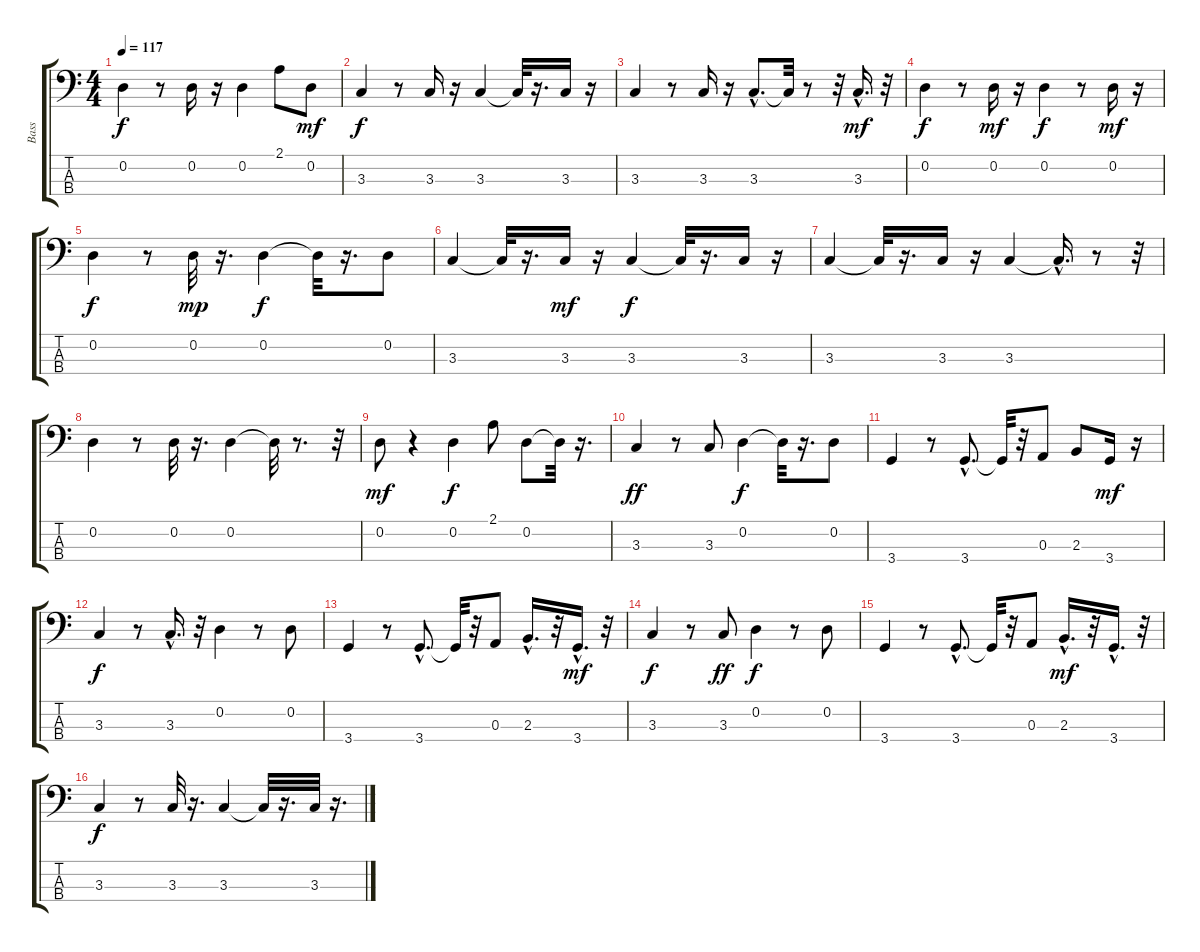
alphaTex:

\track ("Bass" "Bass") {instrument electricbassfinger}
\staff {score tabs}
\tuning (G2 D2 A1 E1) {hide}
\ts (4 4)
\tempo 117
\clef f4
\ks c
0.2.4{dy f} r.8 0.2.16 r.16 0.2.4 2.1.8 0.2.8{dy mf} |
3.3.4{dy f} r.8 3.3.16 r.16 3.3.4 3.3{t}.32 r.16{d} 3.3.16 r.16 |
3.3.4 r.8 3.3.16 r.16 3.3{hac}.8{d} 3.3{t}.32 r.8 r.32 3.3{hac}.16{d dy mf} r.32 |
0.2.4{dy f} r.8 0.2.16{dy mf} r.16 0.2.4{dy f} r.8 0.2.16{dy mf} r.16 |
0.2.4{dy f} r.8 0.2.32{dy mp} r.16{d} 0.2.4{dy f} 0.2{t}.32 r.16{d} 0.2.8 |
3.3.4 3.3{t}.32 r.16{d} 3.3.16{dy mf} r.16 3.3.4{dy f} 3.3{t}.32 r.16{d} 3.3.16 r.16 |
3.3.4 3.3{t}.32 r.16{d} 3.3.16 r.16 3.3.4 3.3{hac t}.16{d} r.8 r.32 |
0.2.4 r.8 0.2.32 r.16{d} 0.2.4 0.2{t}.32 r.8{d} r.32 |
0.2.8{dy mf} r.4 0.2.4{dy f} 2.1.8 0.2.8 0.2{t}.32 r.16{d} |
3.3.4{dy ff} r.8 3.3.8 0.2.4{dy f} 0.2{t}.32 r.16{d} 0.2.8 |
3.4.4 r.8 3.4{hac}.8{d} 3.4{t}.32 r.32 0.3.8 2.3.8 3.4.16{dy mf} r.16 |
3.3.4{dy f} r.8 3.3{hac}.16{d} r.32 0.2.4 r.8 0.2.8 |
3.4.4 r.8 3.4{hac}.8{d} 3.4{t}.32 r.32 0.3.8 2.3{hac}.16{d} r.32 3.4{hac}.16{d dy mf} r.32 |
3.3.4{dy f} r.8 3.3.8{dy ff} 0.2.4{dy f} r.8 0.2.8 |
3.4.4 r.8 3.4{hac}.8{d} 3.4{t}.32 r.32 0.3.8 2.3{hac}.16{d dy mf} r.32 3.4{hac}.16{d} r.32 |
3.3.4{dy f} r.8 3.3.32 r.16{d} 3.3.4 3.3{t}.32 r.16{d} 3.3.32 r.16{d}
